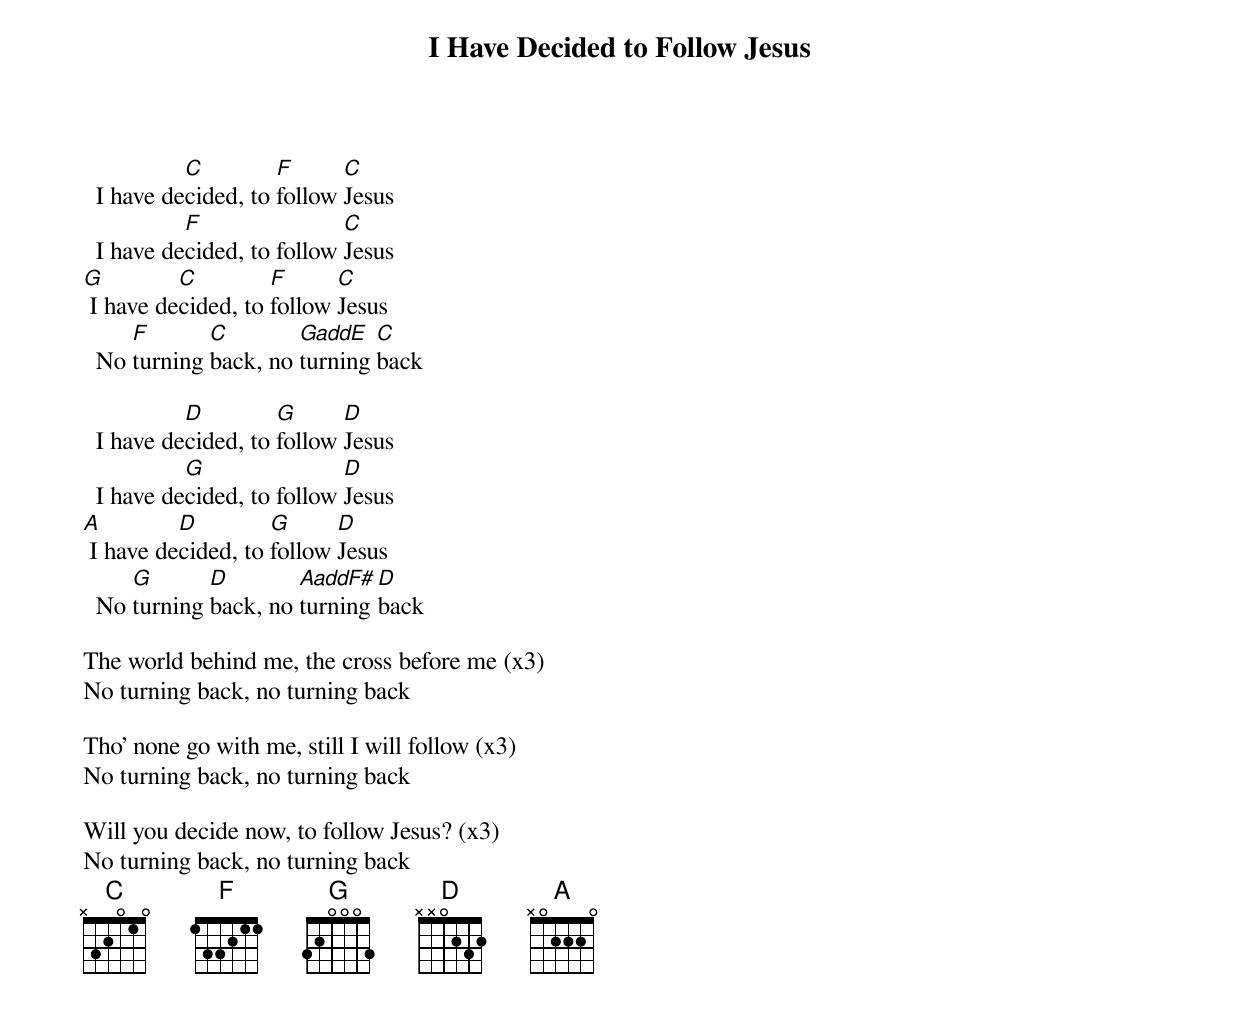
{title: I Have Decided to Follow Jesus}
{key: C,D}
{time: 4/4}
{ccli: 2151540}
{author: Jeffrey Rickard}
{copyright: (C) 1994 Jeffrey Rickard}

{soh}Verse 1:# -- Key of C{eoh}
  I have de[C]cided, to [F]follow [C]Jesus
  I have de[F]cided, to follow [C]Jesus
[G] I have de[C]cided, to [F]follow [C]Jesus
  No [F]turning [C]back, no [GaddE]turning [C]back

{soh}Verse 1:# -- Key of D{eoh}
  I have de[D]cided, to [G]follow [D]Jesus
  I have de[G]cided, to follow [D]Jesus
[A] I have de[D]cided, to [G]follow [D]Jesus
  No [G]turning [D]back, no [AaddF#]turning [D]back

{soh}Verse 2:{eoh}
The world behind me, the cross before me (x3)
No turning back, no turning back

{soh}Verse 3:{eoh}
Tho' none go with me, still I will follow (x3)
No turning back, no turning back

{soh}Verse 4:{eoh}
Will you decide now, to follow Jesus? (x3)
No turning back, no turning back
